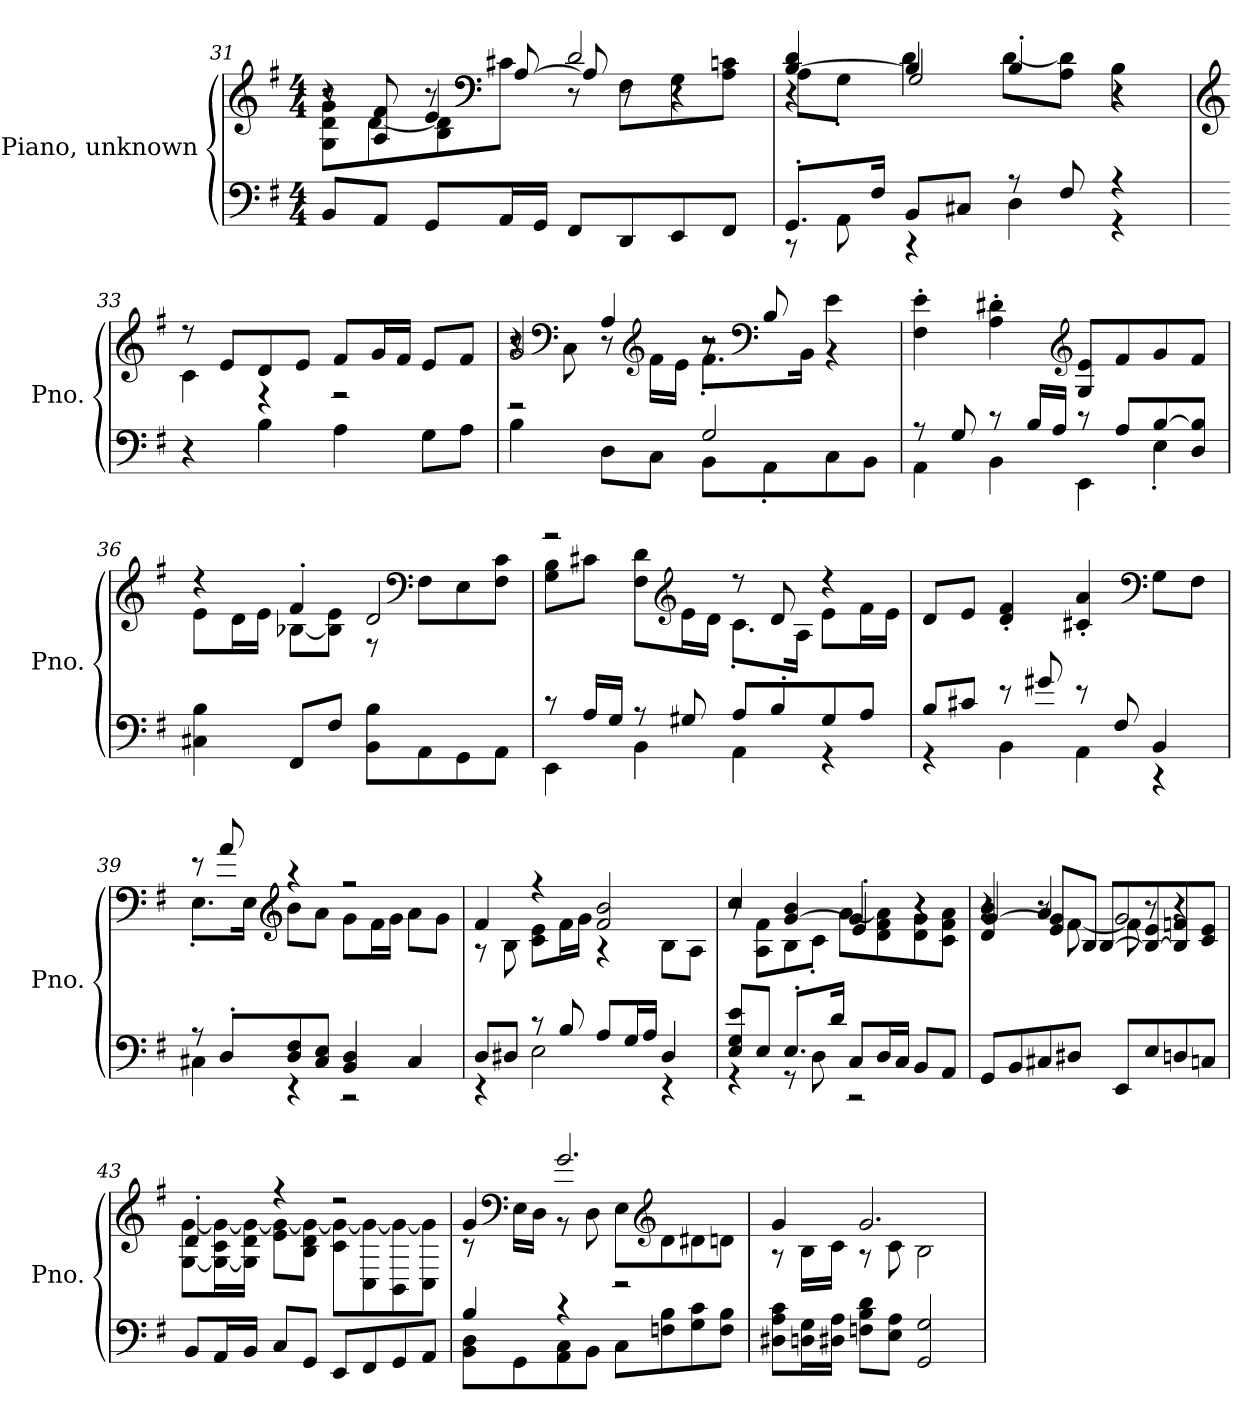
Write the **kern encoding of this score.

**kern	**kern
*part1	*part1
*staff2	*staff1
*I"Piano, unknown	*
*I'Pno.	*
*clefF4	*clefG2
*k[f#]	*k[f#]
*M4/4	*M4/4
=31	=31
*	*^
*	*	*^
8BB/L	8r	8G\ 8d\ 8g\L	4r
8AA/J	8A/ 8f#/	[8d\	.
8GG/L	4e/	8B\ 8d\]	8r
*	*clefF4	*	*
16AA/L	.	8c#X\J	[8A/
16GG/JJ	.	.	.
8FF#/L	2d/	8r	8A/]
8DD/	.	8F#\L	8r
8EE/	.	8G\	4r
8FF#/J	.	8A\ 8cn\J	.
=32	=32	=32	=32
*^	*	*	*
8.GG'/L	8r	[4B/ 4d/	8A\L	4r
.	8AA\	.	8G'\J	.
16F#/Jk	.	.	.	.
8BB/L	4r	4B/]	4d\	2G/
8C#X/J	.	.	.	.
8r	4D\	4B'/	[8d\L	.
8F#/	.	.	8A\ 8d\]J	.
4r	4r	4r	4B\	4r
*v	*v	*	*	*
*	*v	*v	*v
!!LO:LB:g=z
=33	=33
*	*clefG2
*	*^
4r	8r	4c\
.	8e/L	.
4B\	8d/	4r
.	8e/J	.
4A\	8f#/L	2r
.	16g/L	.
.	16f#/JJ	.
8G\L	8e/L	.
8A\J	8f#/J	.
=34	=34	=34
*^	*	*^
2r	4B\	2g/	8r	4r
*	*	*clefF4	*	*
.	.	.	8C\	.
.	8D\L	.	8r	4A/
*	*	*clefG2	*	*
.	8C\J	.	16f#\LL	.
.	.	.	16e\JJ	.
2G/	8BB\L	2r	8.f#'\L	8r
*	*	*clefF4	*	*
.	8AA'\	.	.	8B/
.	.	.	16BB\Jk	.
.	8C\	.	4e\	4r
.	8BB\J	.	.	.
*	*	*v	*v	*v
=35	=35	=35
8r	4AA\	4F#\' 4e\'
8G/	.	.
8r	4BB\	4A\' 4d#X\'
16B/LL	.	.
16A/JJ	.	.
*	*	*clefG2
8r	4EE\	8G/ 8e/L
8A/L	.	8f#/
[8B/	4E'\	8g/
8D/ 8B/]J	.	8f#/J
*v	*v	*
!!LO:PB:g=z
=36	=36
*	*^
4C#X\ 4B\	4r	8e\L
.	.	16d\L
.	.	16e\JJ
8FF#/L	4f#'/	[8B-X\L
8F#/J	.	8B-\] 8e\J
8BB\ 8B\L	2d/	8r
*	*clefF4	*
8AA\	.	8F#\L
8GG\	.	8E\
8AA\J	.	8F#\ 8c\J
=37	=37	=37
*^	*	*
8r	4EE\	2r	8G\ 8B\L
16A/LL	.	.	8c#X\J
16G/JJ	.	.	.
8r	4BB\	.	8F#\ 8d\L
*	*	*clefG2	*
8G#X/	.	.	16e\L
.	.	.	16d\JJ
8A/L	4AA\	8r	8.c#'\L
8B'/	.	8d/	.
.	.	.	16A\Jk
8G#/	4r	4r	8e\L
8A/J	.	.	16f#\L
.	.	.	16e\JJ
*	*	*v	*v
=38	=38	=38
8B/L	4r	8d/L
8c#X/J	.	8e/J
8r	4BB\	4d/' 4f#/'
8g#X/	.	.
8r	4AA\	4c#X/' 4a/'
8F#/	.	.
*	*	*clefF4
4BB/	4r	8G\L
.	.	8F#\J
!!LO:LB:g=z
=39	=39	=39
*	*	*^
8r	4C#X\	8r	8.E'\L
8D'/L	.	8a/	.
.	.	.	16E\Jk
*	*	*clefG2	*
8D/ 8F#/	4r	4r	8b\L
8C#/ 8E/J	.	.	8a\J
4BB/ 4D/	2r	2r	8g\L
.	.	.	16f#\L
.	.	.	16g\JJ
4C#/	.	.	8a\L
.	.	.	8g\J
=40	=40	=40	=40
8D/L	4r	4f#/	8r
8D#X/J	.	.	8B\
8r	2E\	4r	8c\ 8e\L
8B/	.	.	16f#\L
.	.	.	16g\JJ
8A/L	.	2f#/ 2b/	4r
16G/L	.	.	.
16A/JJ	.	.	.
4D#/	4r	.	8B\L
.	.	.	8A\J
=41	=41	=41	=41
*	*	*	*^
8E/ 8G/ 8e/L	4r	4cc/	8r	2r
8E/J	.	.	8A\ 8f#\L	.
8.E'/L	8r	[4g/ 4b/	8B\	.
.	8D\	.	8c'\J	.
16d/Jk	.	.	.	.
8C/L	2r	4g/]	[8a\L	4e'/
16D/L	.	.	8d\ 8f#\ 8a\]	.
16C/JJ	.	.	.	.
8BB/L	.	4r	8d\ 8g\	4r
8AA/J	.	.	8c\ 8f#\ 8a\J	.
*v	*v	*	*	*
!!LO:LB:g=z	!!	!!
=42	=42	=42	=42
8GG/L	4d/ 4b/	4r	[4g/
8BB/	.	.	.
8C#X/	4a/	8r	8e/ 8g/]L
8D#X/J	.	[8f#\	8B/J
8EE/L	2g/	8f#\]	[8B/L
8E/	.	8r	8B/_ 8e/
8Dn/	.	4r	8B/] 8fn/
8Cn/J	.	.	8c/ 8e/J
*	*	*v	*v
=43	=43	=43
8BB/L	4d'/	[8G\ [8g\L
16AA/L	.	16G\_ 16c\ 16g\_L
16BB/JJ	.	16G\] 16d\ 16g\_JJ
8C/L	4r	8e\ 8g\_L
8GG/J	.	8B\ 8d\ 8g\_J
8EE/L	2r	8c\ 8g\_L
8FF#/	.	8C\ 8g\_
8GG/	.	8BB\ 8g\_
8AA/J	.	8C\ 8g\]J
=44	=44	=44
*^	*	*
4B/	8BB\ 8D\L	4g/	8r
*	*	*clefF4	*
.	8GG\	.	16E\LL
.	.	.	16D\JJ
4r	8AA\ 8C\	2.g/	8r
.	8BB\J	.	8D\
2r	8C\L	.	8E\L
*	*	*clefG2	*
.	8Fn\ 8B\	.	8d\
.	8G\ 8c\	.	8d#X\
.	8F\ 8B\J	.	8dn\J
*v	*v	*	*
!!LO:LB:g=z	!!
=45	=45	=45
8D#X\ 8A\ 8c\L	4g/	8r
16Dn\ 16G\L	.	16B\LL
16D#X\ 16A\JJ	.	16c\JJ
8Fn\ 8B\ 8d\L	2.g/	8r
8E\ 8A\J	.	8c\
2GG/ 2G/	.	2B\
*	*v	*v
=	=
*-	*-
